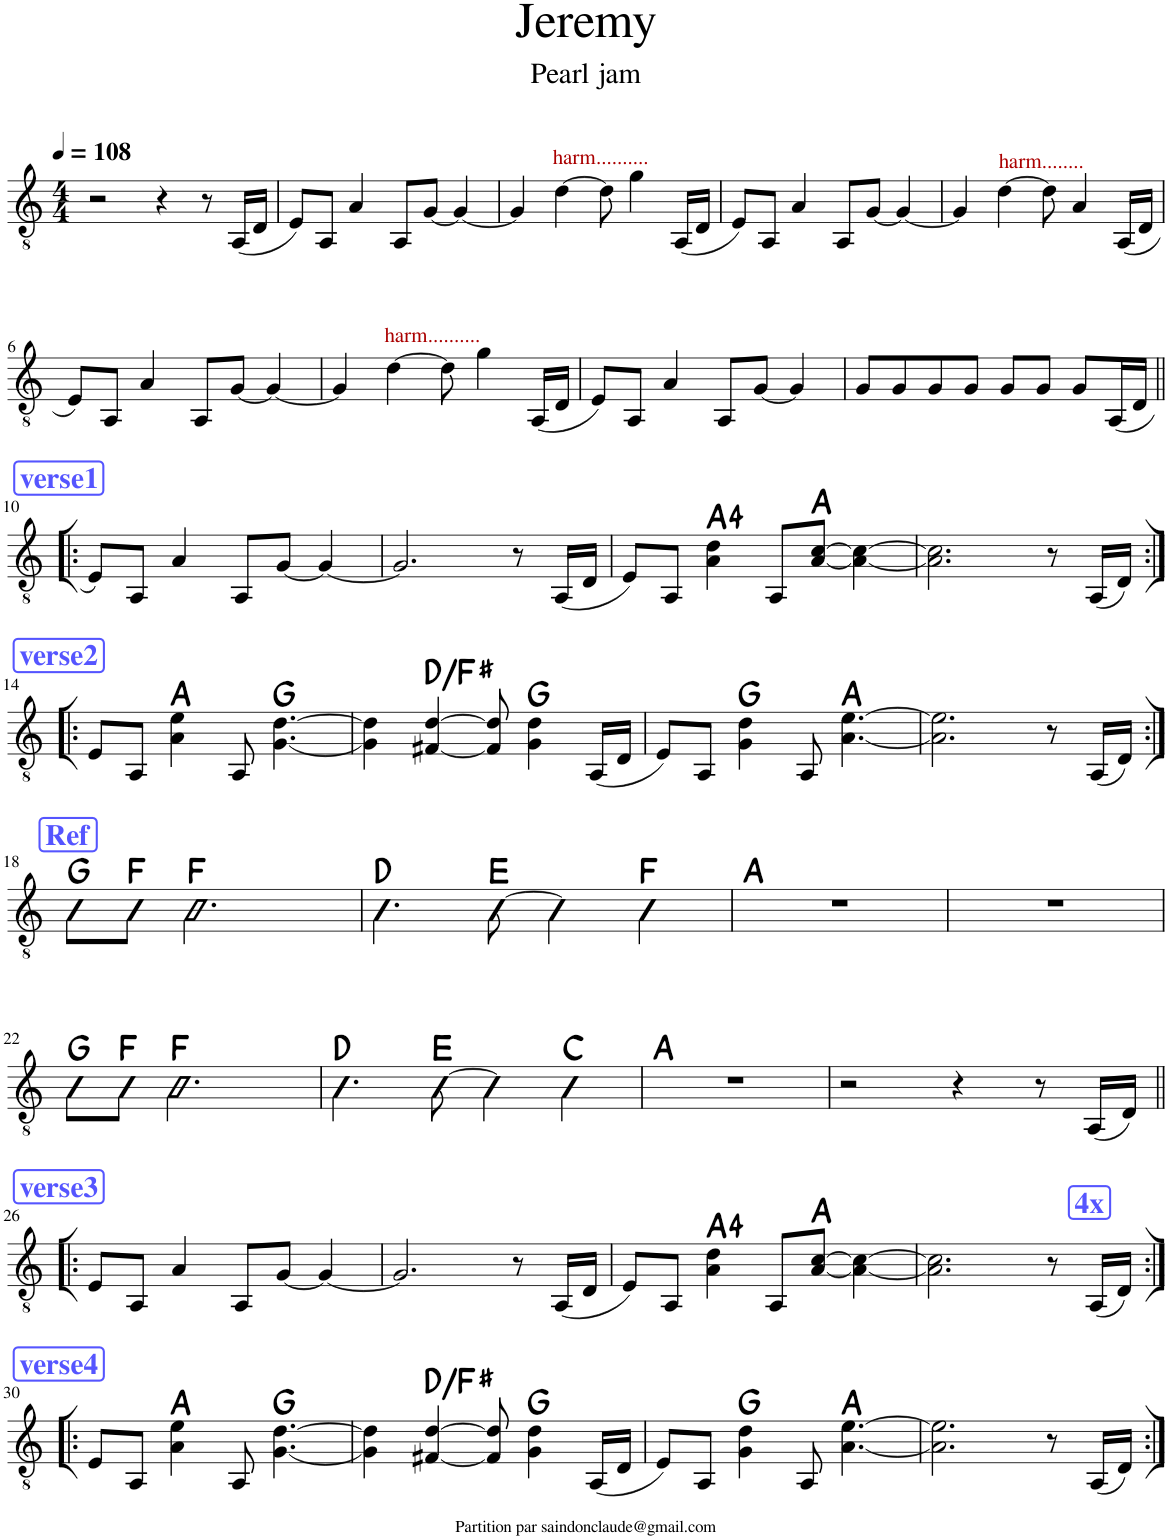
**kern	**harte
*part1	*part1
*staff1	*
*I"Classical Guitar	*
*I'Guit.	*
*clefGv2	*
*k[]	*
*M4/4	*
*MM108	*
=1	=1
2r	.
4r	.
8r	.
(16AA/LL	.
16D/JJ	.
=2	=2
8E/L)	.
8AA/J	.
4A/	.
8AA/L	.
[8G/J	.
4G/_	.
=3	=3
4G/]	.
!LO:TX:a:color=#AA0000:t=harm..........	!
[4d\	.
8d\]	.
4g\	.
(16AA/LL	.
16D/JJ	.
=4	=4
8E/L)	.
8AA/J	.
4A/	.
8AA/L	.
[8G/J	.
4G/_	.
=5	=5
4G/]	.
!LO:TX:a:color=#AA0000:t=harm........	!
[4d\	.
8d\]	.
4A/	.
(16AA/LL	.
16D/JJ	.
!!LO:LB:g=z
=6	=6
8E/L)	.
8AA/J	.
4A/	.
8AA/L	.
[8G/J	.
4G/_	.
=7	=7
4G/]	.
!LO:TX:a:color=#AA0000:t=harm..........	!
[4d\	.
8d\]	.
4g\	.
(16AA/LL	.
16D/JJ	.
=8	=8
8E/L)	.
8AA/J	.
4A/	.
8AA/L	.
[8G/J	.
4G/]	.
=9	=9
8G/L	.
8G/	.
8G/	.
8G/J	.
8G/L	.
8G/J	.
8G/L	.
(16AA/L	.
16D/JJ	.
!!LO:LB:g=z
!!LO:REH:place=s1:a:B:cj:color=#5555FF:fs=14:t=verse1
=10!|:	=10!|:
8E/L)	.
8AA/J	.
4A/	.
8AA/L	.
[8G/J	.
4G/_	.
=11	=11
2.G/]	.
8r	.
(16AA/LL	.
16D/JJ	.
=12	=12
8E/L)	.
8AA/J	.
4A\ 4d\	A:maj(4)
8AA/L	.
[8A/ [8c/J	A:maj
4A\_ 4c\_	.
=13	=13
2.A\] 2.c\]	.
8r	.
(16AA/LL	.
16D/JJ)	.
!!LO:LB:g=z
!!LO:REH:place=s1:a:B:cj:color=#5555FF:fs=14:t=verse2
=14:|!|:	=14:|!|:
8E/L	.
8AA/J	.
4A\ 4e\	A:maj
8AA/	.
[4.G\ [4.d\	G:maj
=15	=15
4G\] 4d\]	.
[4F#X/ [4d/	D:maj/3
8F#/] 8d/]	.
4G\ 4d\	G:maj
(16AA/LL	.
16D/JJ	.
=16	=16
8E/L)	.
8AA/J	.
4G\ 4d\	G:maj
8AA/	.
[4.A\ [4.e\	A:maj
=17	=17
2.A\] 2.e\]	.
8r	.
(16AA/LL	.
16D/JJ)	.
!!LO:LB:g=z
!!LO:REH:place=s1:a:B:cj:color=#5555FF:fs=14:t=Ref
=18:|!	=18:|!
8G\L	G:maj
8F\J	F:maj
2.F\	F:maj
=19	=19
4.D\	D:maj
[8E\	E:maj
4E\]	.
4F\	F:maj
=20	=20
1r	A:maj
=21	=21
1r	.
!!LO:LB:g=z
=22	=22
8G\L	G:maj
8F\J	F:maj
2.F\	F:maj
=23	=23
4.D\	D:maj
[8E\	E:maj
4E\]	.
4C\	C:maj
=24	=24
1r	A:maj
=25	=25
2r	.
4r	.
8r	.
(16AA/LL	.
16D/JJ)	.
!!LO:LB:g=z
!!LO:REH:place=s1:a:B:cj:color=#5555FF:fs=14:t=verse3
=26!|:	=26!|:
8E/L	.
8AA/J	.
4A/	.
8AA/L	.
[8G/J	.
4G/_	.
=27	=27
2.G/]	.
8r	.
(16AA/LL	.
16D/JJ	.
=28	=28
8E/L)	.
8AA/J	.
4A\ 4d\	A:maj(4)
8AA/L	.
[8A/ [8c/J	A:maj
4A\_ 4c\_	.
!!LO:REH:place=s1:a:B:cj:color=#5555FF:fs=14:t=4x:qo=3.5
=29	=29
2.A\] 2.c\]	.
8r	.
(16AA/LL	.
16D/JJ)	.
!!LO:LB:g=z
!!LO:REH:place=s1:a:B:cj:color=#5555FF:fs=14:t=verse4
=30:|!|:	=30:|!|:
8E/L	.
8AA/J	.
4A\ 4e\	A:maj
8AA/	.
[4.G\ [4.d\	G:maj
=31	=31
4G\] 4d\]	.
[4F#X/ [4d/	D:maj/3
8F#/] 8d/]	.
4G\ 4d\	G:maj
(16AA/LL	.
16D/JJ	.
=32	=32
8E/L)	.
8AA/J	.
4G\ 4d\	G:maj
8AA/	.
[4.A\ [4.e\	A:maj
=33	=33
2.A\] 2.e\]	.
8r	.
(16AA/LL	.
16D/JJ)	.
=:|!	=:|!
*-	*-
